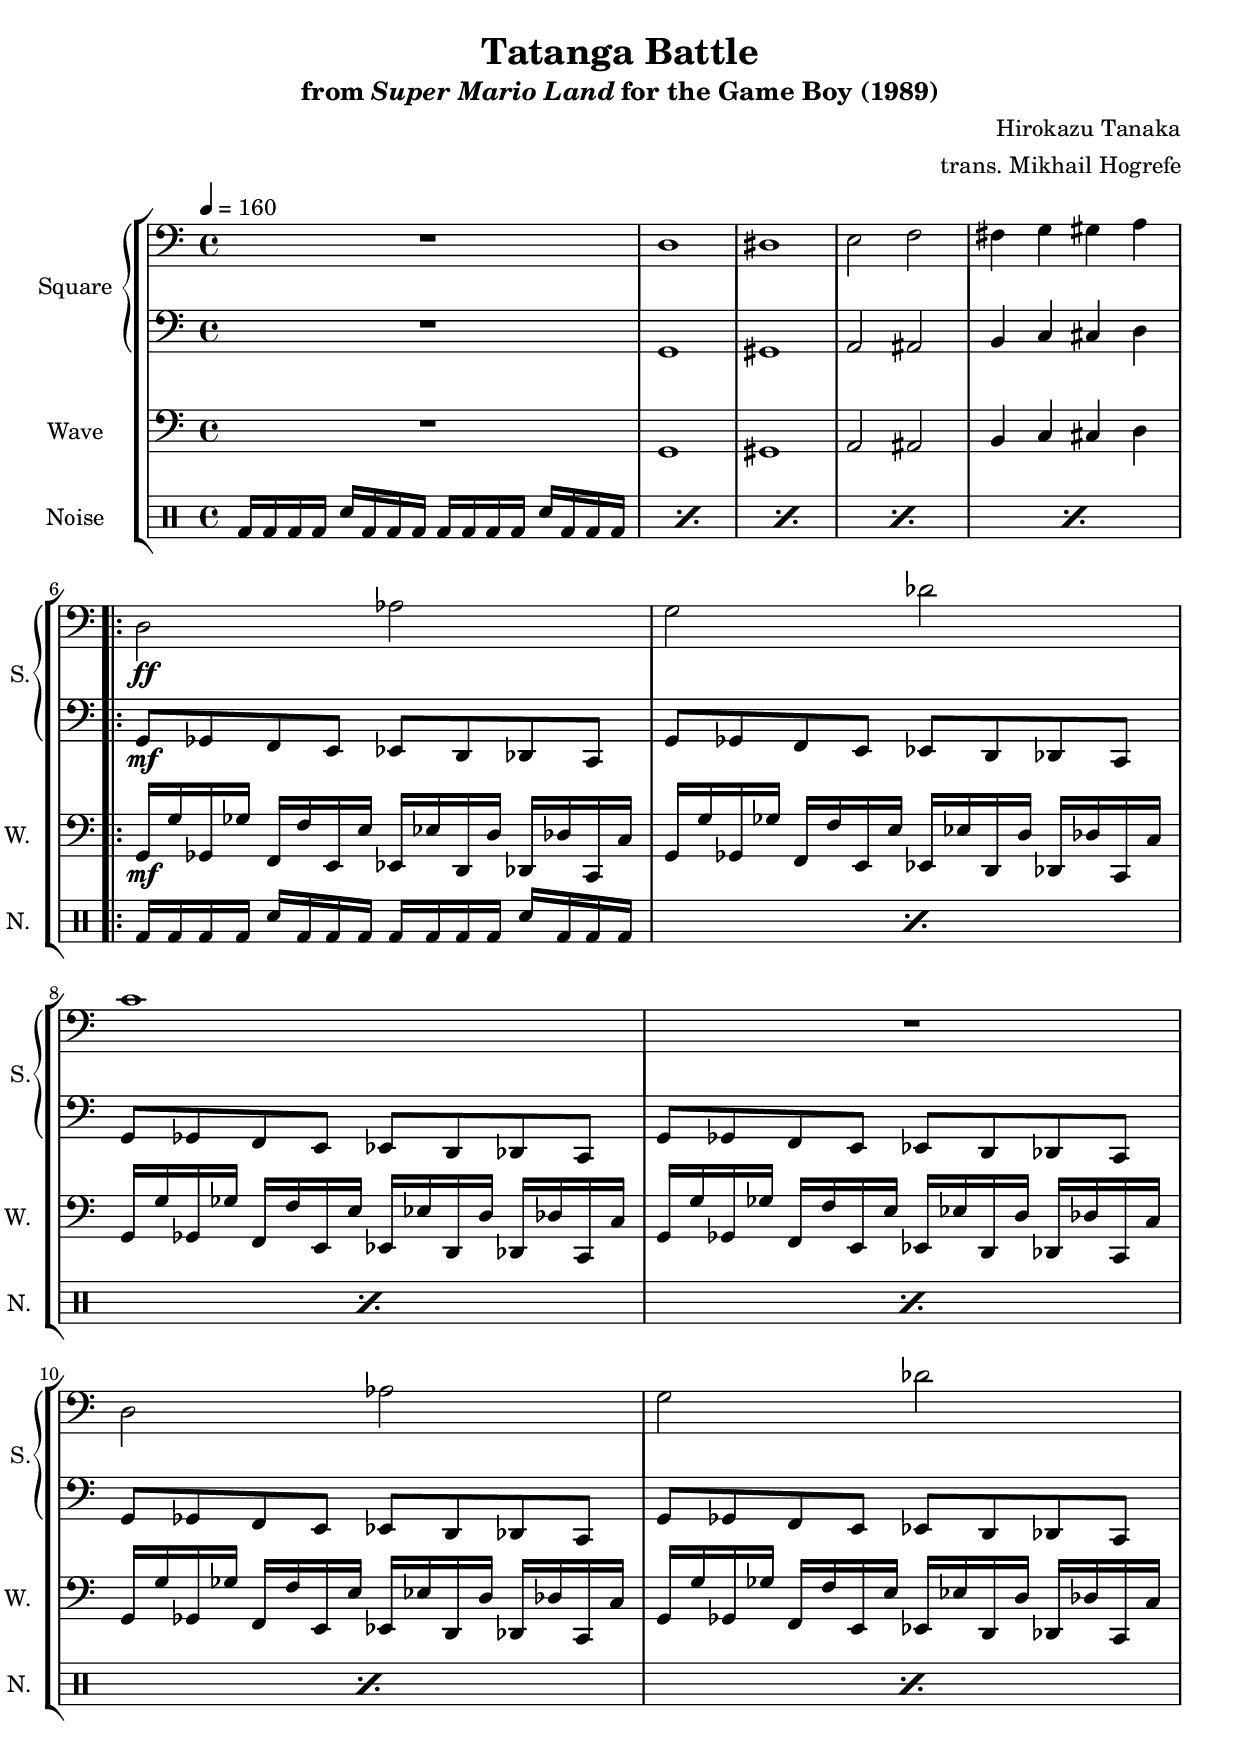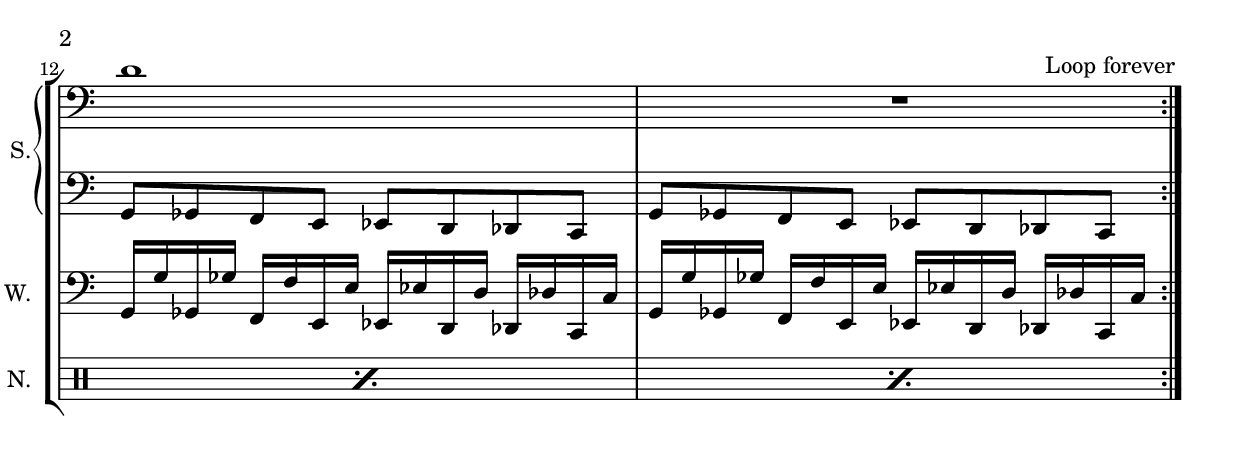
\version "2.22.0"

smaller = {
    \set fontSize = #-3
    \override Stem #'length-fraction = #0.56
    \override Beam #'thickness = #0.2688
    \override Beam #'length-fraction = #0.56
}

\book {
    \header {
        title = "Tatanga Battle"
        subtitle = \markup { "from" {\italic "Super Mario Land"} "for the Game Boy (1989)" }
        composer = "Hirokazu Tanaka"
        arranger = "trans. Mikhail Hogrefe"
    }

    \score {
        {
            \new StaffGroup <<
                \new GrandStaff <<
                    \set GrandStaff.instrumentName = "Square"
                    \set GrandStaff.shortInstrumentName = "S."
                    \new Staff \relative c {
\tempo 4 = 160
\clef bass
R1
d1 |
dis1 |
e2 f |
fis4 g gis a |
                        \repeat volta 2 {
d,2\ff aes' |
g2 des' |
c1 |
R1 |
d,2 aes' |
g2 des' |
d1 |
R1 |
                        }
\once \override Score.RehearsalMark.self-alignment-X = #RIGHT
\mark \markup { \fontsize #-2 "Loop forever" }
                    }

                    \new Staff \relative c {
\clef bass
R1 |
g1 |
gis1 |
a2 ais |
b4 c cis d |
g,8\mf ges f e ees d des c |
g'8 ges f e ees d des c |
g'8 ges f e ees d des c |
g'8 ges f e ees d des c |
g'8 ges f e ees d des c |
g'8 ges f e ees d des c |
g'8 ges f e ees d des c |
g'8 ges f e ees d des c |
                    }
                >>

                \new Staff \relative c {
                    \set Staff.instrumentName = "Wave"
                    \set Staff.shortInstrumentName = "W."
\clef bass
R1 |
g1 |
gis1 |
a2 ais |
b4 c cis d |
g,16\mf g' ges, ges' f, f' e, e' ees, ees' d, d' des, des' c, c' |
g16 g' ges, ges' f, f' e, e' ees, ees' d, d' des, des' c, c' |
g16 g' ges, ges' f, f' e, e' ees, ees' d, d' des, des' c, c' |
g16 g' ges, ges' f, f' e, e' ees, ees' d, d' des, des' c, c' |
g16 g' ges, ges' f, f' e, e' ees, ees' d, d' des, des' c, c' |
g16 g' ges, ges' f, f' e, e' ees, ees' d, d' des, des' c, c' |
g16 g' ges, ges' f, f' e, e' ees, ees' d, d' des, des' c, c' |
g16 g' ges, ges' f, f' e, e' ees, ees' d, d' des, des' c, c' |
                }

                \new DrumStaff {
                    \drummode {
                        \set Staff.instrumentName="Noise"
                        \set Staff.shortInstrumentName="N."
\repeat percent 5 { bd16 bd bd bd sn bd bd bd bd bd bd bd sn bd bd bd | }
\repeat percent 8 { bd16 bd bd bd sn bd bd bd bd bd bd bd sn bd bd bd | }
                    }
                }
            >>
        }
        \layout {
            \context {
                \Staff
                \RemoveEmptyStaves
            }
            \context {
                \DrumStaff
                \RemoveEmptyStaves
            }
        }
    }
}
